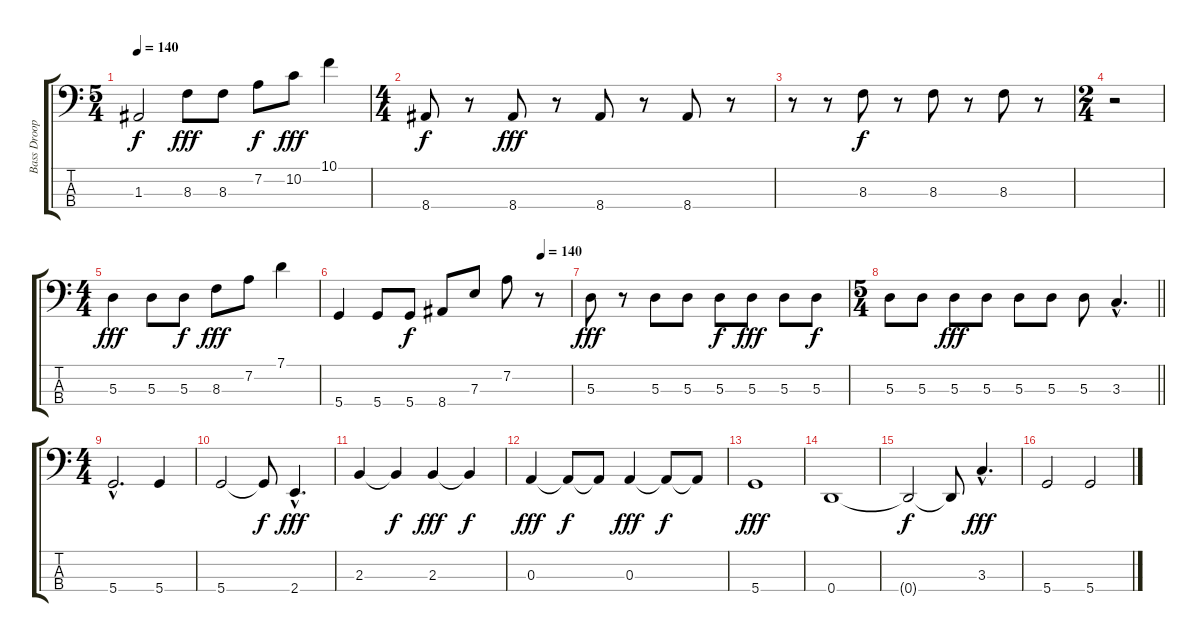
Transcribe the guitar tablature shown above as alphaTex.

\track ("Bass Droopped D" "Bass Droop") {instrument electricbassfinger}
\staff {score tabs}
\tuning (G2 D2 A1 D1) {hide}
\ts (5 4)
\tempo 140
\clef f4
\ks c
1.3.2{dy f} 8.3.8{dy fff} 8.3.8 7.2.8{dy f} 10.2.8{dy fff} 10.1.4 |
\ts (4 4)
8.4.8{dy f} r.8 8.4.8{dy fff} r.8 8.4.8 r.8 8.4.8 r.8 |
r.8 r.8 8.3.8{dy f} r.8 8.3.8 r.8 8.3.8 r.8 |
\ts (2 4)
r.2 |
\ts (4 4)
5.3.4{dy fff} 5.3.8 5.3.8{dy f} 8.3.8{dy fff} 7.2.8 7.1.4 |
\tempo (140 0.875)
5.4.4 5.4.8 5.4.8{dy f} 8.4.8 7.3.8 7.2.8 r.8 |
5.3.8{dy fff} r.8 5.3.8 5.3.8 5.3.8{dy f} 5.3.8{dy fff} 5.3.8 5.3.8{dy f} |
\ts (5 4)
\barLineRight lightlight
5.3.8 5.3.8 5.3.8{dy fff} 5.3.8 5.3.8 5.3.8 5.3.8 3.3{hac}.4{d} |
\ts (4 4)
5.4{hac}.2{d} 5.4.4 |
5.4.2 5.4{t}.8{dy f} 2.4{hac}.4{d dy fff} |
2.3.4 2.3{t}.4{dy f} 2.3.4{dy fff} 2.3{t}.4{dy f} |
0.3.4{dy fff} 0.3{t}.8{dy f} 0.3{t}.8 0.3.4{dy fff} 0.3{t}.8{dy f} 0.3{t}.8 |
5.4.1{dy fff} |
0.4.1 |
0.4{t}.2{dy f} 0.4{t}.8 3.3{hac}.4{d dy fff} |
5.4.2 5.4.2
